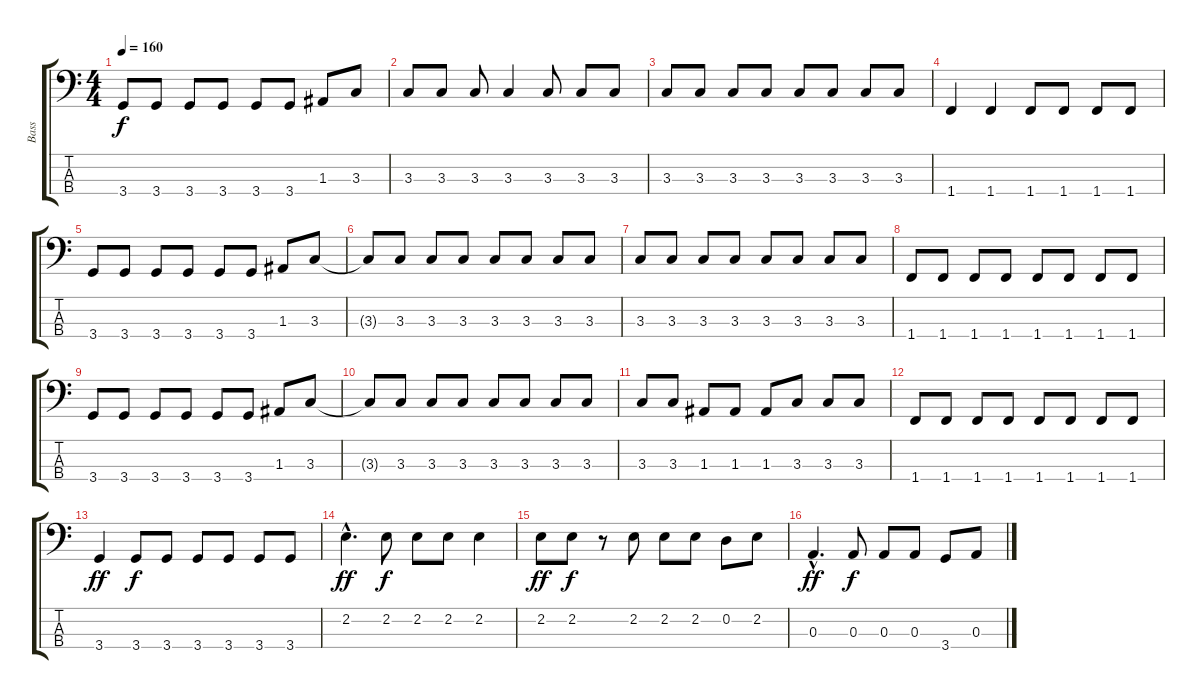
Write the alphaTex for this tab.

\track ("Bass" "Bass") {instrument electricbasspick}
\staff {score tabs}
\tuning (G2 D2 A1 E1) {hide}
\ts (4 4)
\tempo 160
\clef f4
\ks c
3.4.8{dy f} 3.4.8 3.4.8 3.4.8 3.4.8 3.4.8 1.3.8 3.3.8 |
3.3.8 3.3.8 3.3.8 3.3.4 3.3.8 3.3.8 3.3.8 |
3.3.8 3.3.8 3.3.8 3.3.8 3.3.8 3.3.8 3.3.8 3.3.8 |
1.4.4 1.4.4 1.4.8 1.4.8 1.4.8 1.4.8 |
3.4.8 3.4.8 3.4.8 3.4.8 3.4.8 3.4.8 1.3.8 3.3.8 |
3.3{t}.8 3.3.8 3.3.8 3.3.8 3.3.8 3.3.8 3.3.8 3.3.8 |
3.3.8 3.3.8 3.3.8 3.3.8 3.3.8 3.3.8 3.3.8 3.3.8 |
1.4.8 1.4.8 1.4.8 1.4.8 1.4.8 1.4.8 1.4.8 1.4.8 |
3.4.8 3.4.8 3.4.8 3.4.8 3.4.8 3.4.8 1.3.8 3.3.8 |
3.3{t}.8 3.3.8 3.3.8 3.3.8 3.3.8 3.3.8 3.3.8 3.3.8 |
3.3.8 3.3.8 1.3.8 1.3.8 1.3.8 3.3.8 3.3.8 3.3.8 |
1.4.8 1.4.8 1.4.8 1.4.8 1.4.8 1.4.8 1.4.8 1.4.8 |
3.4.4{dy ff} 3.4.8{dy f} 3.4.8 3.4.8 3.4.8 3.4.8 3.4.8 |
2.2{hac}.4{d dy ff} 2.2.8{dy f} 2.2.8 2.2.8 2.2.4 |
2.2.8{dy ff} 2.2.8{dy f} r.8 2.2.8 2.2.8 2.2.8 0.2.8 2.2.8 |
0.3{hac}.4{d dy ff} 0.3.8{dy f} 0.3.8 0.3.8 3.4.8 0.3.8
